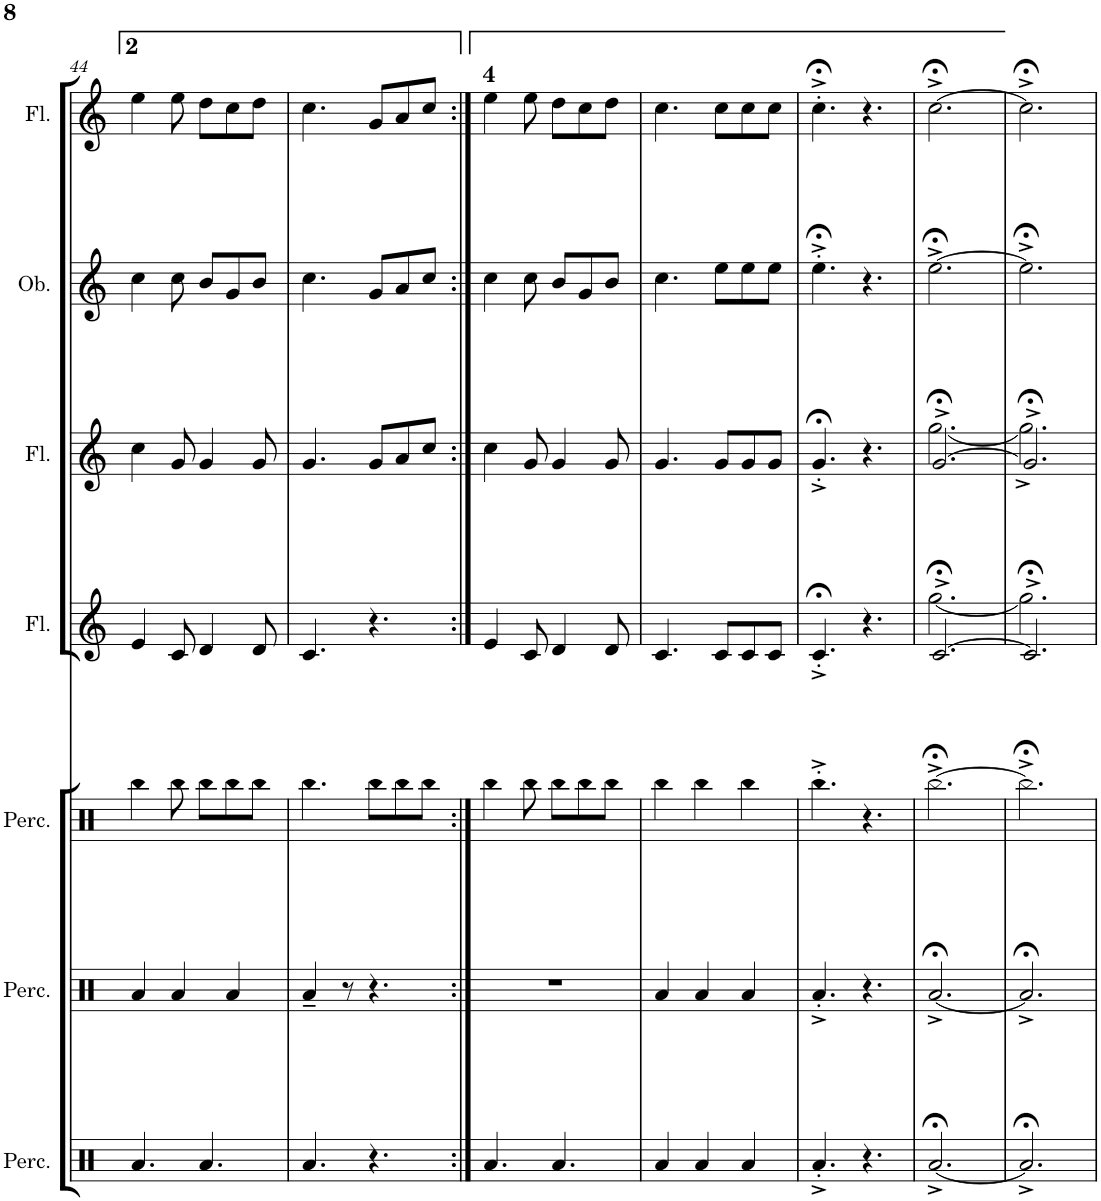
**kern	**kern	**kern	**kern	**kern	**kern	**kern
*part7	*part6	*part5	*part4	*part3	*part2	*part1
*staff7	*staff6	*staff5	*staff4	*staff3	*staff2	*staff1
*I"Bombo	*I"Tabal	*I"Caixa	*I"Tarota	*I"Gralla 3	*I"Gralla 2	*I"Gralla 1
!!LO:PB:g=z
*clefX	*clefX	*clefX	*clefG2	*clefG2	*clefG2	*clefG2
*k[]	*k[]	*k[]	*k[]	*k[]	*k[]	*k[]
*M6/8	*M6/8	*M6/8	*M6/8	*M6/8	*M6/8	*M6/8
=44	=44	=44	=44	=44	=44	=44
4.Ra/	4Ra/	4Rbb\	4e/	4cc\	4cc\	4ee\
.	4Ra/	8Rbb\	8c/	8g/	8cc\	8ee\
4.Ra/	.	8Rbb\L	4d/	4g/	8b/L	8dd\L
.	4Ra/	8Rbb\	.	.	8g/	8cc\
.	.	8Rbb\J	8d/	8g/	8b/J	8dd\J
=45	=45	=45	=45	=45	=45	=45
4.Ra/	4Ra~/	4.Rbb\	4.c/	4.g/	4.cc\	4.cc\
.	8r	.	.	.	.	.
4.r	4.r	8Rbb\L	4.r	8g/L	8g/L	8g/L
.	.	8Rbb\	.	8a/	8a/	8a/
.	.	8Rbb\J	.	8cc/J	8cc/J	8cc/J
=46:|!	=46:|!	=46:|!	=46:|!	=46:|!	=46:|!	=46:|!
4.Ra/	2.r	4Rbb\	4e/	4cc\	4cc\	4ee\
.	.	8Rbb\	8c/	8g/	8cc\	8ee\
4.Ra/	.	8Rbb\L	4d/	4g/	8b/L	8dd\L
.	.	8Rbb\	.	.	8g/	8cc\
.	.	8Rbb\J	8d/	8g/	8b/J	8dd\J
=47	=47	=47	=47	=47	=47	=47
4Ra/	4Ra/	4Rbb\	4.c/	4.g/	4.cc\	4.cc\
4Ra/	4Ra/	4Rbb\	.	.	.	.
.	.	.	8c/L	8g/L	8ee\L	8cc\L
4Ra/	4Ra/	4Rbb\	8c/	8g/	8ee\	8cc\
.	.	.	8c/J	8g/J	8ee\J	8cc\J
=48	=48	=48	=48	=48	=48	=48
4.Ra'^/	4.Ra'^/	4.Rbb'^\	4.c;<'^/	4.g;<'^/	4.ee;<'^\	4.cc;<'^\
4.r	4.r	4.r	4.r	4.r	4.r	4.r
=49	=49	=49	=49	=49	=49	=49
*	*	*	*^	*^	*	*
[2.Ra;<^/	[2.Ra;<^/	[2.Rbb;<^\	[2.c;<^/	[2.gg\	[2.g;<^/	[2.gg\	[2.ee;<^\	[2.cc;<^\
=50	=50	=50	=50	=50	=50	=50	=50	=50
2.Ra;<^/]	2.Ra;<^/]	2.Rbb;<^\]	2.c;<^/]	2.gg\]	2.g;<^/]	2.gg^\]	2.ee;<^\]	2.cc;<^\]
*	*	*	*v	*v	*	*	*	*
*	*	*	*	*v	*v	*	*
=	=	=	=	=	=	=
*-	*-	*-	*-	*-	*-	*-
